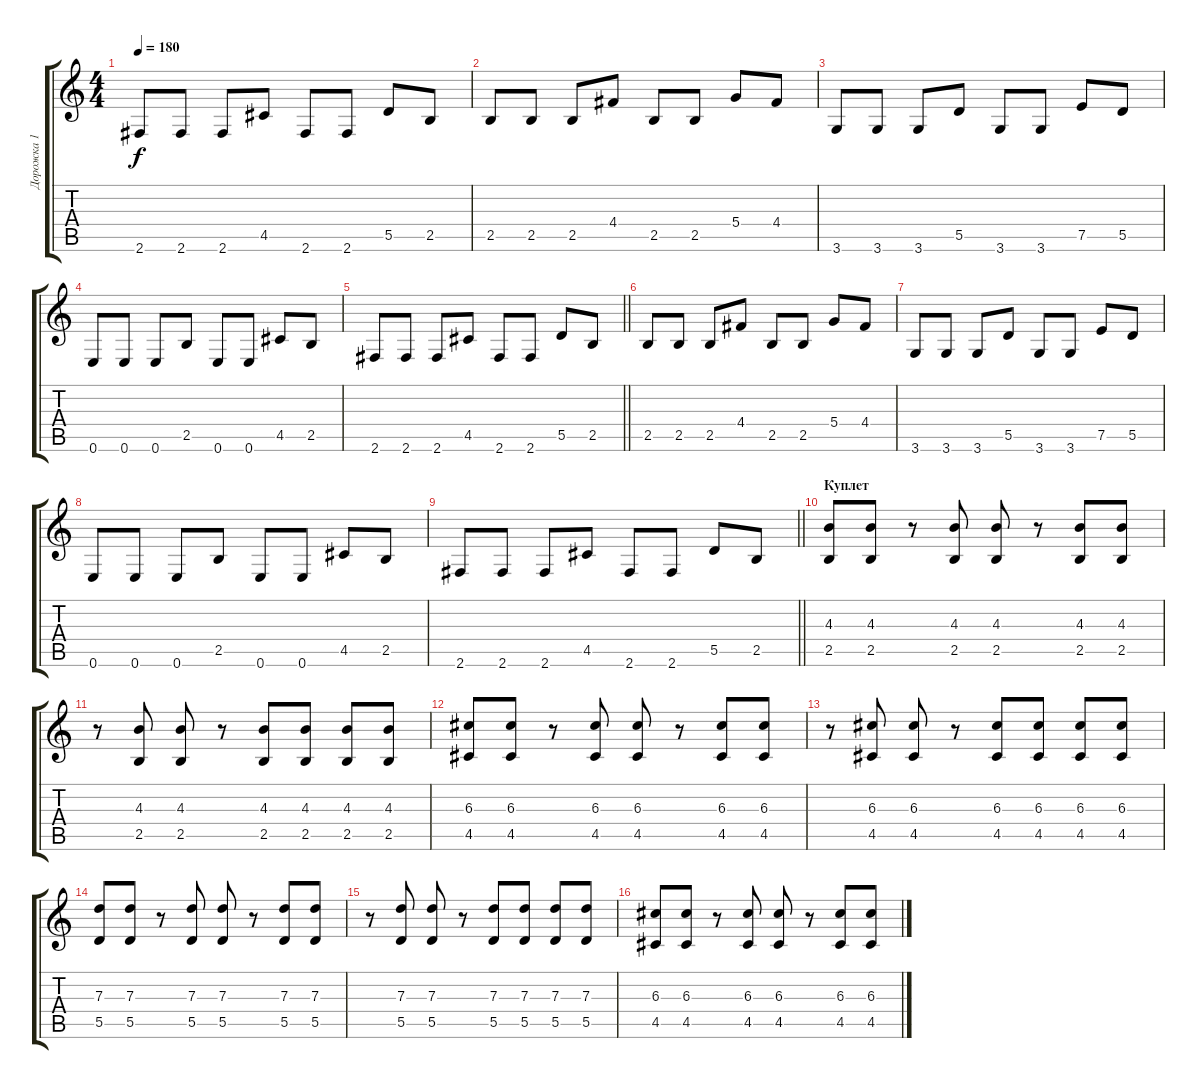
\track ("Дорожка 1" "Дорожка 1") {instrument distortionguitar}
\staff {score tabs}
\tuning (E4 B3 G3 D3 A2 E2) {hide}
\ts (4 4)
\tempo 180
\clef g2
\ks c
2.6.8{dy f} 2.6.8 2.6.8 4.5.8 2.6.8 2.6.8 5.5.8 2.5.8 |
2.5.8 2.5.8 2.5.8 4.4.8 2.5.8 2.5.8 5.4.8 4.4.8 |
3.6.8 3.6.8 3.6.8 5.5.8 3.6.8 3.6.8 7.5.8 5.5.8 |
0.6.8 0.6.8 0.6.8 2.5.8 0.6.8 0.6.8 4.5.8 2.5.8 |
\barLineRight lightlight
2.6.8 2.6.8 2.6.8 4.5.8 2.6.8 2.6.8 5.5.8 2.5.8 |
2.5.8 2.5.8 2.5.8 4.4.8 2.5.8 2.5.8 5.4.8 4.4.8 |
3.6.8 3.6.8 3.6.8 5.5.8 3.6.8 3.6.8 7.5.8 5.5.8 |
0.6.8 0.6.8 0.6.8 2.5.8 0.6.8 0.6.8 4.5.8 2.5.8 |
\barLineRight lightlight
2.6.8 2.6.8 2.6.8 4.5.8 2.6.8 2.6.8 5.5.8 2.5.8 |
\section ("" "Куплет")
(4.3 2.5).8 (4.3 2.5).8 r.8 (4.3 2.5).8 (4.3 2.5).8 r.8 (4.3 2.5).8 (4.3 2.5).8 |
r.8 (4.3 2.5).8 (4.3 2.5).8 r.8 (4.3 2.5).8 (4.3 2.5).8 (4.3 2.5).8 (4.3 2.5).8 |
(6.3 4.5).8 (6.3 4.5).8 r.8 (6.3 4.5).8 (6.3 4.5).8 r.8 (6.3 4.5).8 (6.3 4.5).8 |
r.8 (6.3 4.5).8 (6.3 4.5).8 r.8 (6.3 4.5).8 (6.3 4.5).8 (6.3 4.5).8 (6.3 4.5).8 |
(7.3 5.5).8 (7.3 5.5).8 r.8 (7.3 5.5).8 (7.3 5.5).8 r.8 (7.3 5.5).8 (7.3 5.5).8 |
r.8 (7.3 5.5).8 (7.3 5.5).8 r.8 (7.3 5.5).8 (7.3 5.5).8 (7.3 5.5).8 (7.3 5.5).8 |
(6.3 4.5).8 (6.3 4.5).8 r.8 (6.3 4.5).8 (6.3 4.5).8 r.8 (6.3 4.5).8 (6.3 4.5).8
